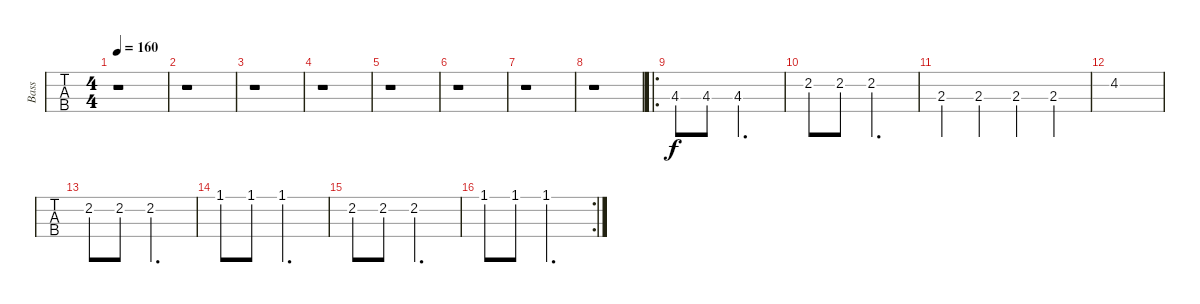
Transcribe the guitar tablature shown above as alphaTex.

\track ("Bass" "Bass") {instrument electricbasspick}
\staff {tabs}
\tuning (Eb2 Bb1 F1 C1) {hide}
\ts (4 4)
\tempo 160
\clef f4
\ks c
r.1{dy f} |
r.1 |
r.1 |
r.1 |
r.1 |
r.1 |
r.1 |
r.1 |
\ro
4.3.8 4.3.8 4.3.2{d} |
2.2.8 2.2.8 2.2.2{d} |
2.3.4 2.3.4 2.3.4 2.3.4 |
4.2.1 |
2.2.8 2.2.8 2.2.2{d} |
1.1.8 1.1.8 1.1.2{d} |
2.2.8 2.2.8 2.2.2{d} |
\rc 2
1.1.8 1.1.8 1.1.2{d}
